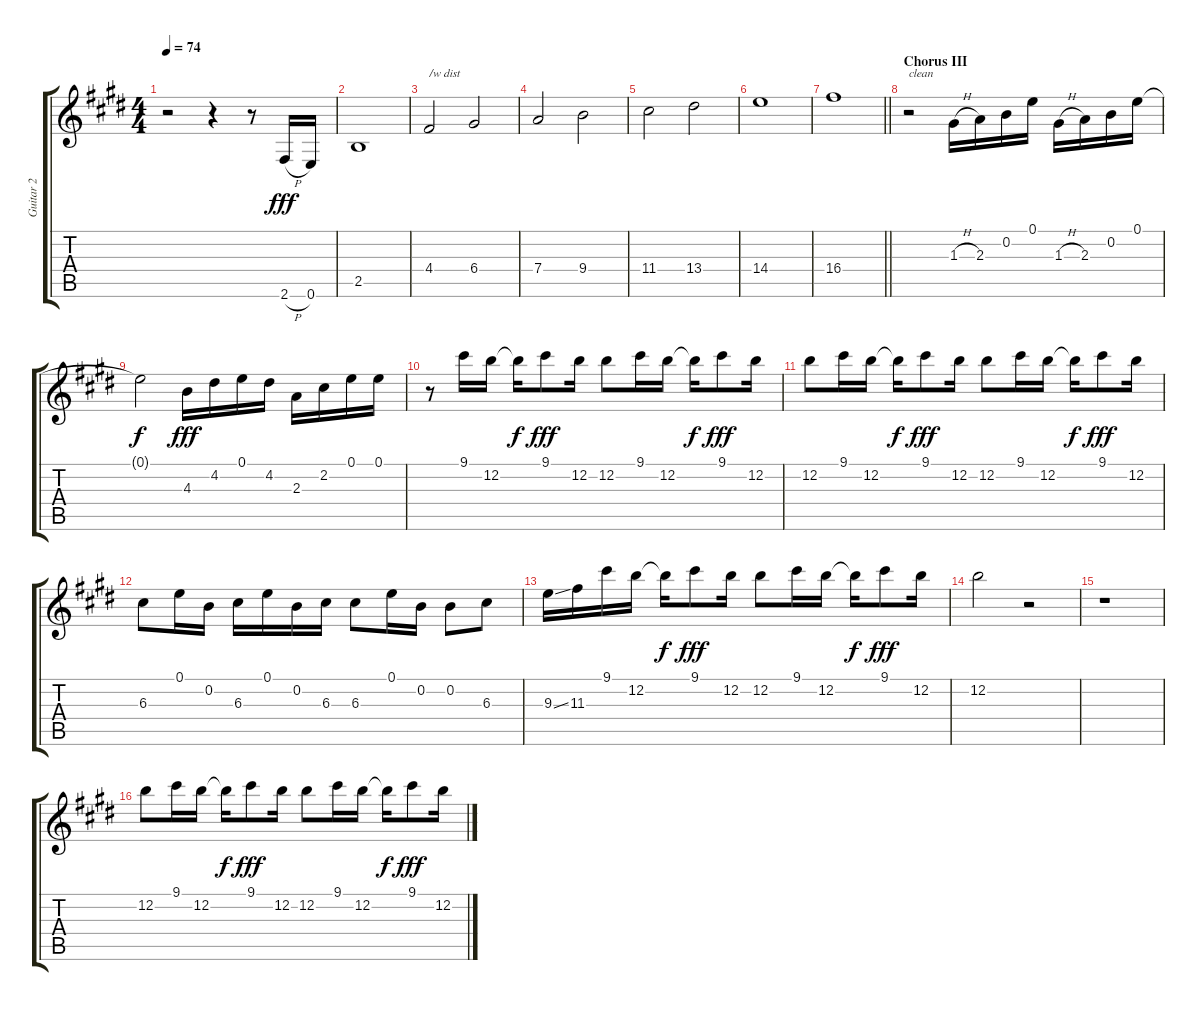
\track ("Guitar 2" "Guitar 2") {instrument electricguitarclean}
\staff {score tabs}
\tuning (E4 B3 G3 D3 A2 E2) {hide}
\ts (4 4)
\tempo 74
\clef g2
\ks e
r.2{dy fff} r.4 r.8 2.6{h}.16 0.6.16 |
2.5.1 |
4.4.2{txt "/w dist" instrument distortionguitar} 6.4.2 |
7.4.2 9.4.2 |
11.4.2 13.4.2 |
14.4.1 |
\barLineRight lightlight
16.4.1 |
\section ("" "Chorus III")
r.2{txt "clean" instrument electricguitarclean} 1.3{h}.16 2.3.16 0.2.16 0.1.16 1.3{h}.16 2.3.16 0.2.16 0.1.16 |
0.1{t}.2{dy f} 4.3.16{dy fff} 4.2.16 0.1.16 4.2.16 2.3.16 2.2.16 0.1.16 0.1.16 |
r.8 9.1.16 12.2.16 12.2{t}.16{dy f} 9.1.8{dy fff} 12.2.16 12.2.8 9.1.16 12.2.16 12.2{t}.16{dy f} 9.1.8{dy fff} 12.2.16 |
12.2.8 9.1.16 12.2.16 12.2{t}.16{dy f} 9.1.8{dy fff} 12.2.16 12.2.8 9.1.16 12.2.16 12.2{t}.16{dy f} 9.1.8{dy fff} 12.2.16 |
6.3.8 0.1.16 0.2.16 6.3.16 0.1.16 0.2.16 6.3.16 6.3.8 0.1.16 0.2.16 0.2.8 6.3.8 |
9.3{ss}.16 11.3.16 9.1.16 12.2.16 12.2{t}.16{dy f} 9.1.8{dy fff} 12.2.16 12.2.8 9.1.16 12.2.16 12.2{t}.16{dy f} 9.1.8{dy fff} 12.2.16 |
12.2.2 r.2 |
r.1 |
12.2.8 9.1.16 12.2.16 12.2{t}.16{dy f} 9.1.8{dy fff} 12.2.16 12.2.8 9.1.16 12.2.16 12.2{t}.16{dy f} 9.1.8{dy fff} 12.2.16
